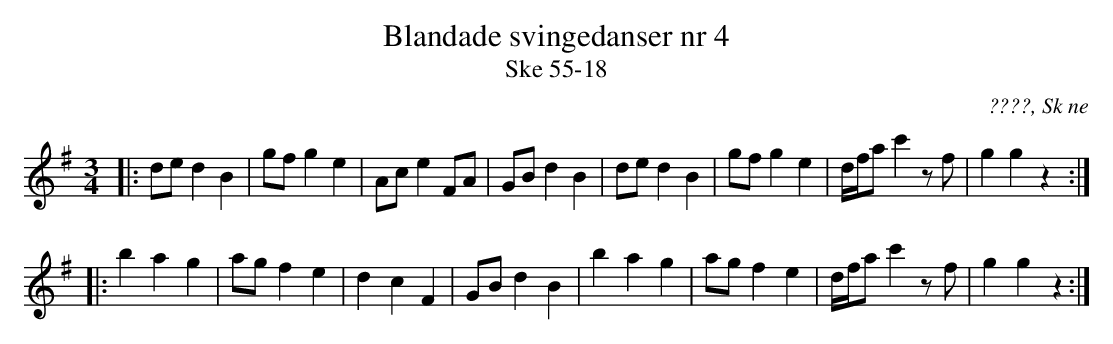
X:1
T:Blandade svingedanser nr 4
T:Ske 55-18
O:????, Sk ne
M:3/4
L:1/8
Q:108
K:G
|: de d2 B2 | gf g2 e2 | Ac e2 #FA# | GB d2 B2 | de d2 B2 | gf g2 e2 | d/f/a c'2 zf | g2 g2 z2 :|
|: b2 a2 g2 | ag f2 e2 | d2 c2 F2 | GB d2 B2 | b2 a2 g2 | ag f2 e2 | d/f/a c'2 zf | g2 g2 z2 :|
